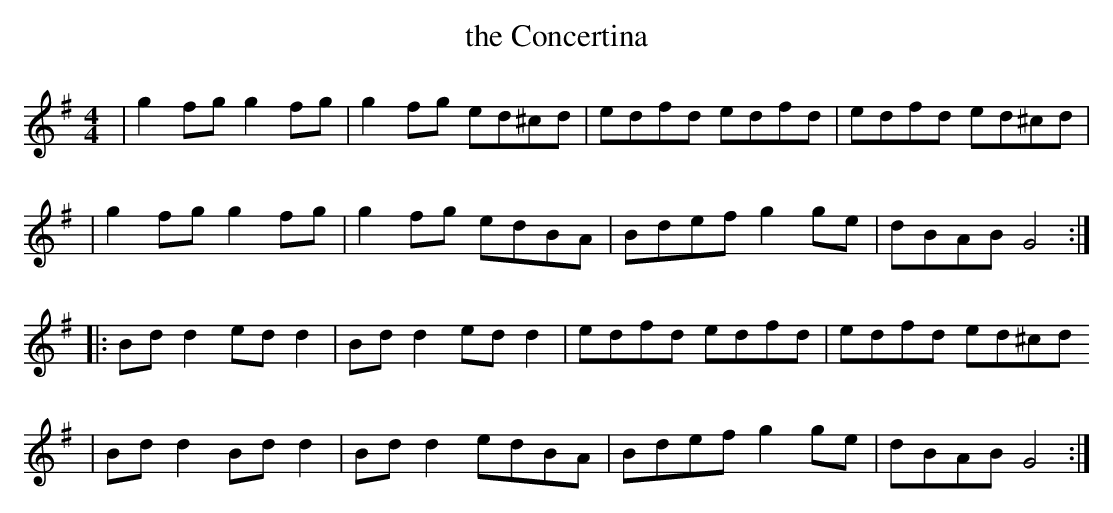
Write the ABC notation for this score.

X:1
T: the Concertina
M: 4/4
L: 1/8
K: G
| g2fg g2fg  |  g2fg ed^cd |  edfd edfd  |  edfd ed^cd |
| g2fg g2fg |  g2fg edBA | Bdef g2ge | dBAB G4 :|
|: Bdd2 edd2 | Bdd2 edd2 |  edfd edfd | edfd ed^cd
|  Bdd2 Bdd2 | Bdd2 edBA | Bdef g2ge | dBAB G4 :|
